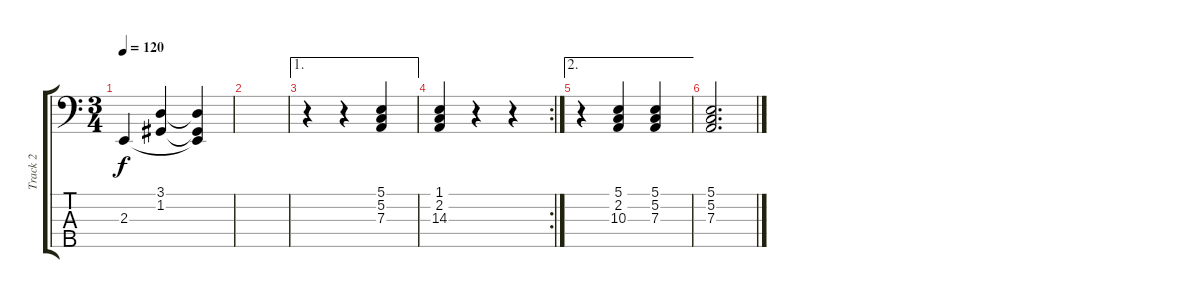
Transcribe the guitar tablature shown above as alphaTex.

\track ("Track 2" "Track 2") {instrument acousticgrandpiano}
\staff {score tabs}
\tuning (B2 G2 D2 A1 E1) {hide}
\ts (3 4)
\tempo 120
\clef f4
\ks c
2.3.4{dy f} (3.1 1.2).4 (3.1{t} 1.2{t} 2.3{t}).4 |
|
\ae 1
r.4 r.4 (5.1 5.2 7.3).4 |
\rc 2
(1.1 2.2 14.3).4 r.4 r.4 |
\ae 2
r.4 (5.1 2.2 10.3).4 (5.1 5.2 7.3).4 |
(5.1 5.2 7.3).2{d}
